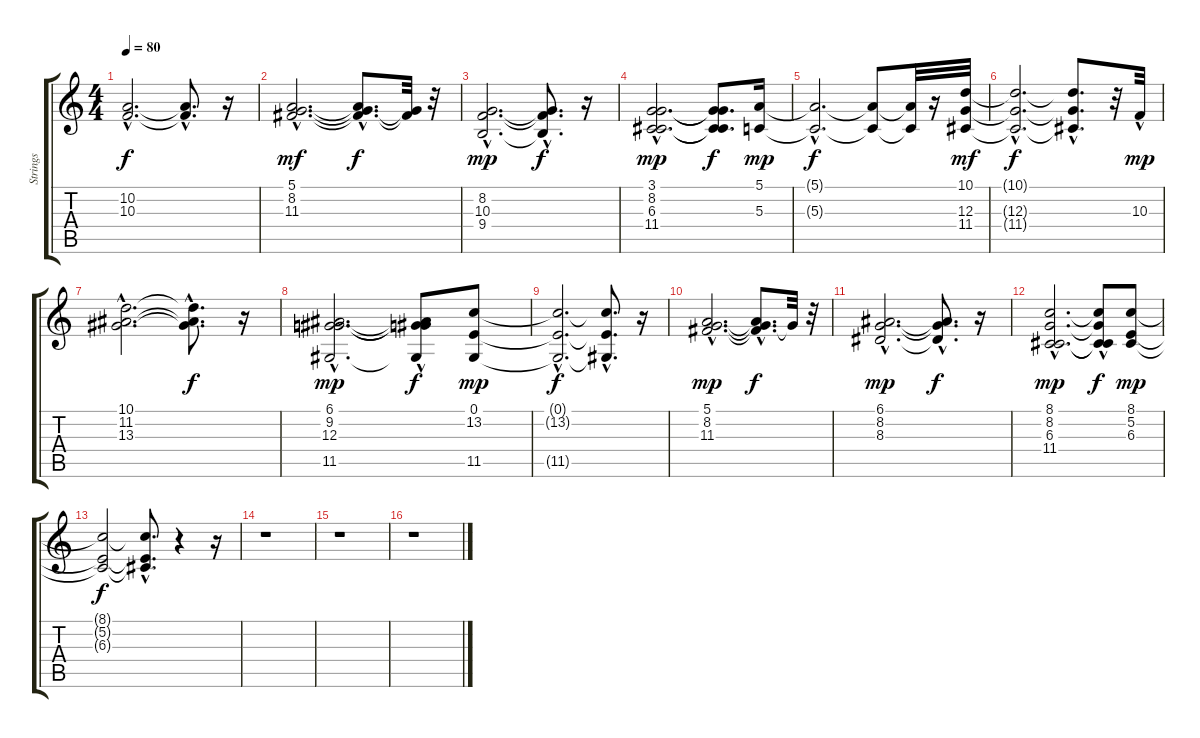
\track ("Strings" "Strings") {instrument stringensemble1}
\staff {score tabs}
\tuning (E4 B3 G3 D3 A2 E2) {hide}
\ts (4 4)
\tempo 80
\clef g2
\ks c
(10.2{hac t} 10.3{hac t}).2{d dy f} (10.2{hac t} 10.3{hac t}).8{d} r.16 |
(5.1{hac} 8.2{hac} 11.3{hac}).2{d dy mf} (5.1{hac t} 8.2{hac t} 11.3{hac t}).8{d dy f} (8.2{t} 11.3{t}).32 r.32 |
(8.2{hac} 10.3{hac} 9.4{hac}).2{d dy mp} (8.2{t} 10.3{hac t} 9.4{t}).8{d dy f} r.16 |
(3.1{hac} 8.2{hac} 6.3{hac} 11.4{hac}).2{d dy mp} (3.1{t} 8.2{t} 6.3{t} 11.4{t}).8{d dy f} (5.1 5.3).16{dy mp} |
(5.1{hac t} 5.3{hac t}).2{d dy f} (5.1{t} 5.3{t}).8 (5.1{t} 5.3{t}).32 r.16 (10.1 12.3 11.4).32{dy mf} |
(10.1{hac t} 12.3{hac t} 11.4{hac t}).2{d dy f} (10.1{hac t} 12.3{t} 11.4{hac t}).8{d} r.32 10.3{hac}.32{dy mp} |
(10.1{hac} 11.2{hac} 13.3{hac}).2{d} (10.1{hac t} 11.2{t} 13.3{t}).8{d dy f} r.16 |
(6.1{hac} 9.2{hac} 12.3{hac} 11.5{hac}).2{d dy mp} (6.1{t} 9.2{hac t} 12.3{t} 11.5{t}).8{dy f} (0.1 13.2 11.5).8{dy mp} |
(0.1{hac t} 13.2{hac t} 11.5{hac t}).2{d dy f} (0.1{hac t} 13.2{hac t} 11.5{hac t}).8{d} r.16 |
(5.1{hac} 8.2{hac} 11.3{hac}).2{d dy mp} (5.1{hac t} 8.2{hac t} 11.3{hac t}).8{d dy f} 8.2{t}.32 r.32 |
(6.1{hac} 8.2{hac} 8.3{hac}).2{d dy mp} (6.1{hac t} 8.2{t} 8.3{t}).8{d dy f} r.16 |
(8.1{hac} 8.2{hac} 6.3{hac} 11.4{hac}).2{d dy mp} (8.1{t} 8.2{t} 6.3{t} 11.4{hac t}).8{dy f} (8.1 5.2 6.3).8{dy mp} |
(8.1{t} 5.2{t} 6.3{t}).2{dy f} (8.1{hac t} 5.2{t} 6.3{t}).8{d} r.4 r.16 |
r.1 |
r.1 |
r.1
